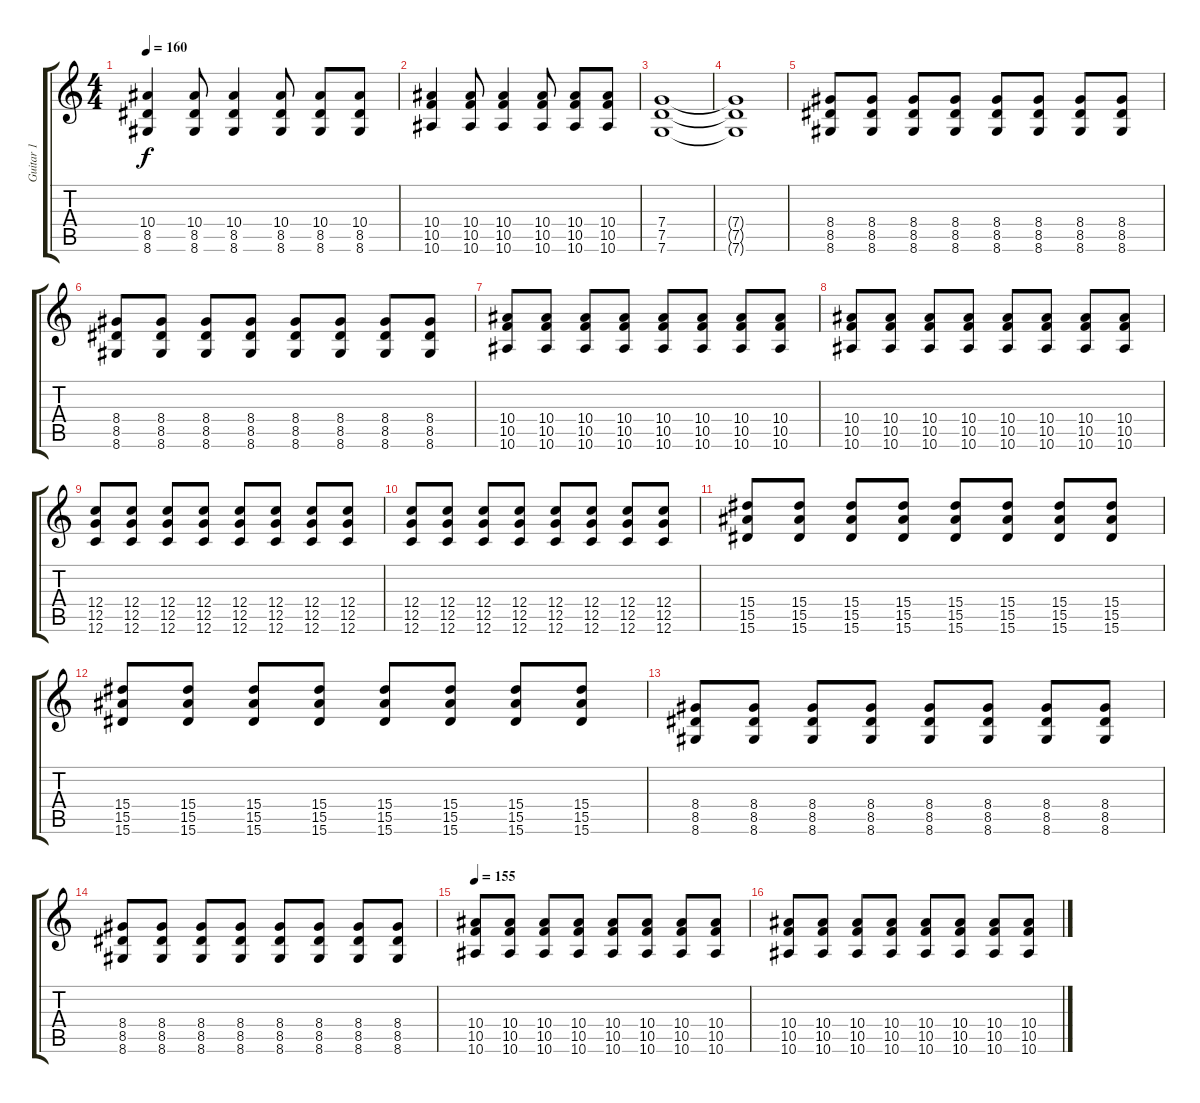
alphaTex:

\track ("Guitar 1" "Guitar 1") {instrument overdrivenguitar}
\staff {score tabs}
\tuning (C4 A3 F3 C3 G2 C2) {hide}
\ts (4 4)
\tempo 160
\clef g2
\ks c
(10.4 8.5 8.6).4{dy f} (10.4 8.5 8.6).8 (10.4 8.5 8.6).4 (10.4 8.5 8.6).8 (10.4 8.5 8.6).8 (10.4 8.5 8.6).8 |
(10.4 10.5 10.6).4 (10.4 10.5 10.6).8 (10.4 10.5 10.6).4 (10.4 10.5 10.6).8 (10.4 10.5 10.6).8 (10.4 10.5 10.6).8 |
(7.4 7.5 7.6).1 |
(7.4{t} 7.5{t} 7.6{t}).1 |
\section ("" "")
(8.4 8.5 8.6).8 (8.4 8.5 8.6).8 (8.4 8.5 8.6).8 (8.4 8.5 8.6).8 (8.4 8.5 8.6).8 (8.4 8.5 8.6).8 (8.4 8.5 8.6).8 (8.4 8.5 8.6).8 |
(8.4 8.5 8.6).8 (8.4 8.5 8.6).8 (8.4 8.5 8.6).8 (8.4 8.5 8.6).8 (8.4 8.5 8.6).8 (8.4 8.5 8.6).8 (8.4 8.5 8.6).8 (8.4 8.5 8.6).8 |
(10.4 10.5 10.6).8 (10.4 10.5 10.6).8 (10.4 10.5 10.6).8 (10.4 10.5 10.6).8 (10.4 10.5 10.6).8 (10.4 10.5 10.6).8 (10.4 10.5 10.6).8 (10.4 10.5 10.6).8 |
(10.4 10.5 10.6).8 (10.4 10.5 10.6).8 (10.4 10.5 10.6).8 (10.4 10.5 10.6).8 (10.4 10.5 10.6).8 (10.4 10.5 10.6).8 (10.4 10.5 10.6).8 (10.4 10.5 10.6).8 |
(12.4 12.5 12.6).8 (12.4 12.5 12.6).8 (12.4 12.5 12.6).8 (12.4 12.5 12.6).8 (12.4 12.5 12.6).8 (12.4 12.5 12.6).8 (12.4 12.5 12.6).8 (12.4 12.5 12.6).8 |
(12.4 12.5 12.6).8 (12.4 12.5 12.6).8 (12.4 12.5 12.6).8 (12.4 12.5 12.6).8 (12.4 12.5 12.6).8 (12.4 12.5 12.6).8 (12.4 12.5 12.6).8 (12.4 12.5 12.6).8 |
(15.4 15.5 15.6).8 (15.4 15.5 15.6).8 (15.4 15.5 15.6).8 (15.4 15.5 15.6).8 (15.4 15.5 15.6).8 (15.4 15.5 15.6).8 (15.4 15.5 15.6).8 (15.4 15.5 15.6).8 |
(15.4 15.5 15.6).8 (15.4 15.5 15.6).8 (15.4 15.5 15.6).8 (15.4 15.5 15.6).8 (15.4 15.5 15.6).8 (15.4 15.5 15.6).8 (15.4 15.5 15.6).8 (15.4 15.5 15.6).8 |
(8.4 8.5 8.6).8 (8.4 8.5 8.6).8 (8.4 8.5 8.6).8 (8.4 8.5 8.6).8 (8.4 8.5 8.6).8 (8.4 8.5 8.6).8 (8.4 8.5 8.6).8 (8.4 8.5 8.6).8 |
(8.4 8.5 8.6).8 (8.4 8.5 8.6).8 (8.4 8.5 8.6).8 (8.4 8.5 8.6).8 (8.4 8.5 8.6).8 (8.4 8.5 8.6).8 (8.4 8.5 8.6).8 (8.4 8.5 8.6).8 |
\tempo 155
(10.4 10.5 10.6).8 (10.4 10.5 10.6).8 (10.4 10.5 10.6).8 (10.4 10.5 10.6).8 (10.4 10.5 10.6).8 (10.4 10.5 10.6).8 (10.4 10.5 10.6).8 (10.4 10.5 10.6).8 |
(10.4 10.5 10.6).8 (10.4 10.5 10.6).8 (10.4 10.5 10.6).8 (10.4 10.5 10.6).8 (10.4 10.5 10.6).8 (10.4 10.5 10.6).8 (10.4 10.5 10.6).8 (10.4 10.5 10.6).8
